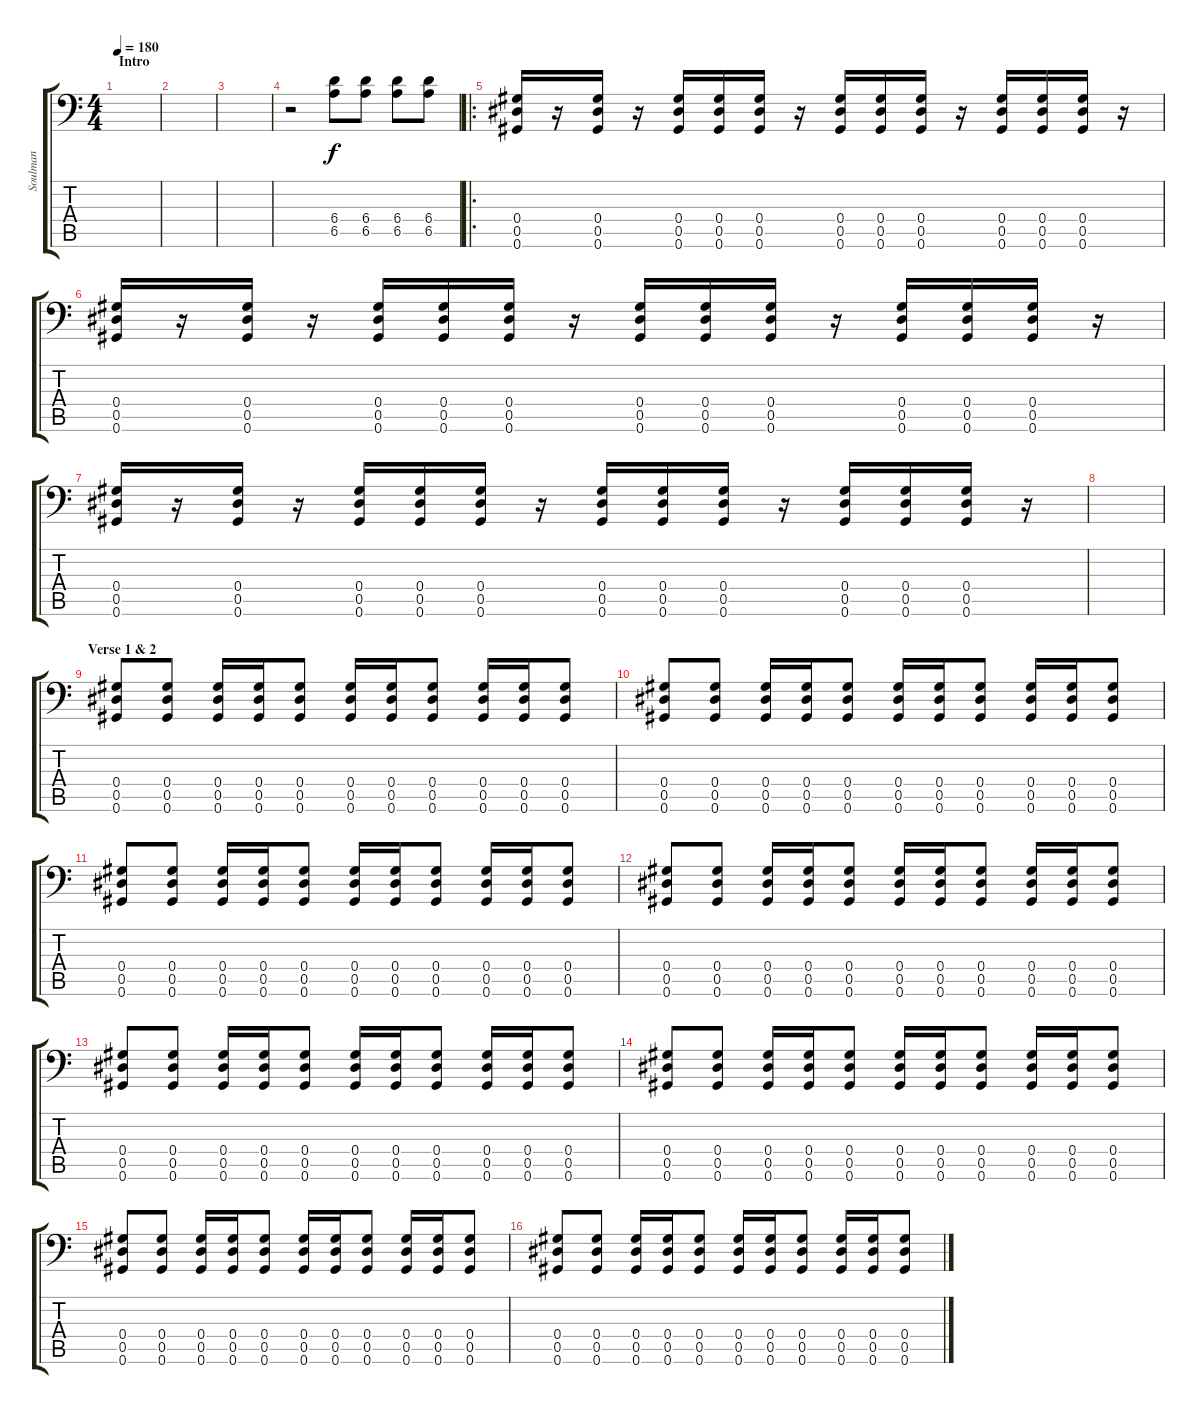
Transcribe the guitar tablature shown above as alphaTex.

\track ("Soulman" "Soulman") {instrument distortionguitar}
\staff {score tabs}
\tuning (Bb3 F3 Db3 Ab2 Eb2 Ab1) {hide}
\ts (4 4)
\section ("" "Intro")
\tempo 180
\clef f4
\ks c
|
|
|
r.2 (6.4 6.5).8 (6.4 6.5).8 (6.4 6.5).8 (6.4 6.5).8 |
\ro
(0.4 0.5 0.6).16 r.16 (0.4 0.5 0.6).16 r.16 (0.4 0.5 0.6).16 (0.4 0.5 0.6).16 (0.4 0.5 0.6).16 r.16 (0.4 0.5 0.6).16 (0.4 0.5 0.6).16 (0.4 0.5 0.6).16 r.16 (0.4 0.5 0.6).16 (0.4 0.5 0.6).16 (0.4 0.5 0.6).16 r.16 |
(0.4 0.5 0.6).16 r.16 (0.4 0.5 0.6).16 r.16 (0.4 0.5 0.6).16 (0.4 0.5 0.6).16 (0.4 0.5 0.6).16 r.16 (0.4 0.5 0.6).16 (0.4 0.5 0.6).16 (0.4 0.5 0.6).16 r.16 (0.4 0.5 0.6).16 (0.4 0.5 0.6).16 (0.4 0.5 0.6).16 r.16 |
(0.4 0.5 0.6).16 r.16 (0.4 0.5 0.6).16 r.16 (0.4 0.5 0.6).16 (0.4 0.5 0.6).16 (0.4 0.5 0.6).16 r.16 (0.4 0.5 0.6).16 (0.4 0.5 0.6).16 (0.4 0.5 0.6).16 r.16 (0.4 0.5 0.6).16 (0.4 0.5 0.6).16 (0.4 0.5 0.6).16 r.16 |
|
\section ("" "Verse 1 & 2")
(0.4 0.5 0.6).8 (0.4 0.5 0.6).8 (0.4 0.5 0.6).16 (0.4 0.5 0.6).16 (0.4 0.5 0.6).8 (0.4 0.5 0.6).16 (0.4 0.5 0.6).16 (0.4 0.5 0.6).8 (0.4 0.5 0.6).16 (0.4 0.5 0.6).16 (0.4 0.5 0.6).8 |
(0.4 0.5 0.6).8 (0.4 0.5 0.6).8 (0.4 0.5 0.6).16 (0.4 0.5 0.6).16 (0.4 0.5 0.6).8 (0.4 0.5 0.6).16 (0.4 0.5 0.6).16 (0.4 0.5 0.6).8 (0.4 0.5 0.6).16 (0.4 0.5 0.6).16 (0.4 0.5 0.6).8 |
(0.4 0.5 0.6).8 (0.4 0.5 0.6).8 (0.4 0.5 0.6).16 (0.4 0.5 0.6).16 (0.4 0.5 0.6).8 (0.4 0.5 0.6).16 (0.4 0.5 0.6).16 (0.4 0.5 0.6).8 (0.4 0.5 0.6).16 (0.4 0.5 0.6).16 (0.4 0.5 0.6).8 |
(0.4 0.5 0.6).8 (0.4 0.5 0.6).8 (0.4 0.5 0.6).16 (0.4 0.5 0.6).16 (0.4 0.5 0.6).8 (0.4 0.5 0.6).16 (0.4 0.5 0.6).16 (0.4 0.5 0.6).8 (0.4 0.5 0.6).16 (0.4 0.5 0.6).16 (0.4 0.5 0.6).8 |
(0.4 0.5 0.6).8 (0.4 0.5 0.6).8 (0.4 0.5 0.6).16 (0.4 0.5 0.6).16 (0.4 0.5 0.6).8 (0.4 0.5 0.6).16 (0.4 0.5 0.6).16 (0.4 0.5 0.6).8 (0.4 0.5 0.6).16 (0.4 0.5 0.6).16 (0.4 0.5 0.6).8 |
(0.4 0.5 0.6).8 (0.4 0.5 0.6).8 (0.4 0.5 0.6).16 (0.4 0.5 0.6).16 (0.4 0.5 0.6).8 (0.4 0.5 0.6).16 (0.4 0.5 0.6).16 (0.4 0.5 0.6).8 (0.4 0.5 0.6).16 (0.4 0.5 0.6).16 (0.4 0.5 0.6).8 |
(0.4 0.5 0.6).8 (0.4 0.5 0.6).8 (0.4 0.5 0.6).16 (0.4 0.5 0.6).16 (0.4 0.5 0.6).8 (0.4 0.5 0.6).16 (0.4 0.5 0.6).16 (0.4 0.5 0.6).8 (0.4 0.5 0.6).16 (0.4 0.5 0.6).16 (0.4 0.5 0.6).8 |
(0.4 0.5 0.6).8 (0.4 0.5 0.6).8 (0.4 0.5 0.6).16 (0.4 0.5 0.6).16 (0.4 0.5 0.6).8 (0.4 0.5 0.6).16 (0.4 0.5 0.6).16 (0.4 0.5 0.6).8 (0.4 0.5 0.6).16 (0.4 0.5 0.6).16 (0.4 0.5 0.6).8
